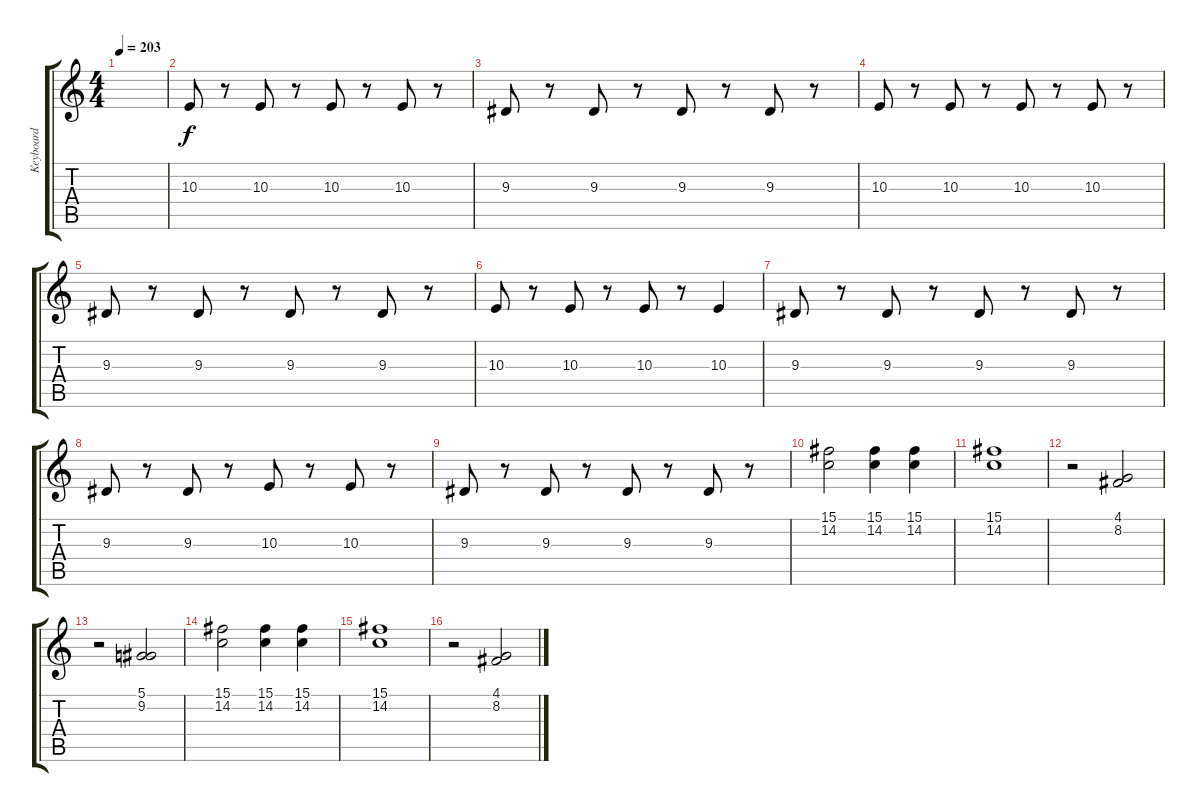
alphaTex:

\track ("Keyboard" "Keyboard") {instrument stringensemble1}
\staff {score tabs}
\tuning (Eb4 Bb3 Gb3 Db3 Ab2 Db2) {hide}
\ts (4 4)
\tempo 203
\tempo 110
\tempo 203
\clef g2
\ks c
|
10.3.8 r.8 10.3.8 r.8 10.3.8 r.8 10.3.8 r.8 |
9.3.8 r.8 9.3.8 r.8 9.3.8 r.8 9.3.8 r.8 |
10.3.8 r.8 10.3.8 r.8 10.3.8 r.8 10.3.8 r.8 |
9.3.8 r.8 9.3.8 r.8 9.3.8 r.8 9.3.8 r.8 |
10.3.8 r.8 10.3.8 r.8 10.3.8 r.8 10.3.4 |
9.3.8 r.8 9.3.8 r.8 9.3.8 r.8 9.3.8 r.8 |
9.3.8 r.8 9.3.8 r.8 10.3.8 r.8 10.3.8 r.8 |
9.3.8 r.8 9.3.8 r.8 9.3.8 r.8 9.3.8 r.8 |
(15.1 14.2).2 (15.1 14.2).4 (15.1 14.2).4 |
(15.1 14.2).1 |
r.2 (4.1 8.2).2 |
r.2 (5.1 9.2).2 |
(15.1 14.2).2 (15.1 14.2).4 (15.1 14.2).4 |
(15.1 14.2).1 |
r.2 (4.1 8.2).2
